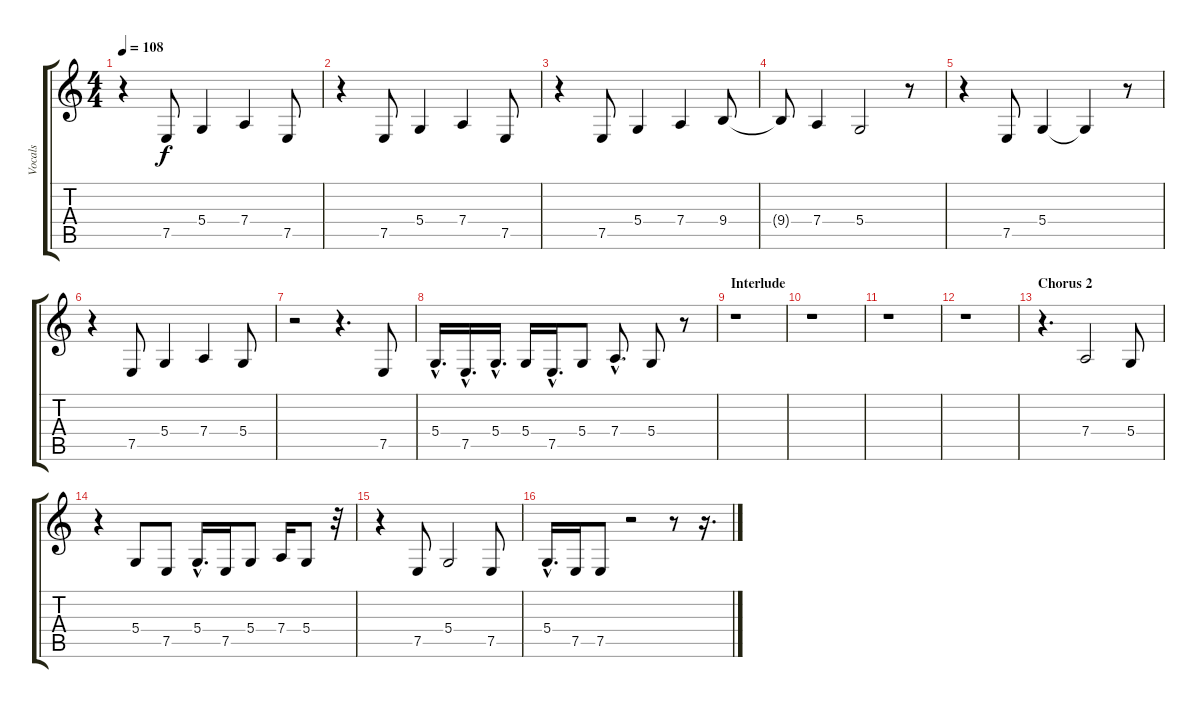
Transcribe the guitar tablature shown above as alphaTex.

\track ("Vocals" "Vocals") {instrument synthvoice}
\staff {score tabs}
\tuning (E4 B3 G3 D3 A2 E2) {hide}
\ts (4 4)
\tempo 108
\clef g2
\ks c
r.4{dy f} 7.5.8 5.4.4 7.4.4 7.5.8 |
r.4 7.5.8 5.4.4 7.4.4 7.5.8 |
r.4 7.5.8 5.4.4 7.4.4 9.4.8 |
9.4{t}.8 7.4.4 5.4.2 r.8 |
r.4 7.5.8 5.4.4 5.4{t}.4 r.8 |
r.4 7.5.8 5.4.4 7.4.4 5.4.8 |
r.2 r.4{d} 7.5.8 |
5.4{hac}.16{d} 7.5{hac}.16{d} 5.4{hac}.16{d} 5.4.16 7.5{hac}.16{d} 5.4.8 7.4{hac}.8{d} 5.4.8 r.8 |
\section ("" "Interlude")
r.1 |
r.1 |
r.1 |
r.1 |
\section ("" "Chorus 2")
r.4{d} 7.4.2 5.4.8 |
r.4 5.4.8 7.5.8 5.4{hac}.16{d} 7.5.16 5.4.8 7.4.16 5.4.8 r.32 |
r.4 7.5.8 5.4.2 7.5.8 |
5.4{hac}.16{d} 7.5.16 7.5.8 r.2 r.8 r.16{d}
